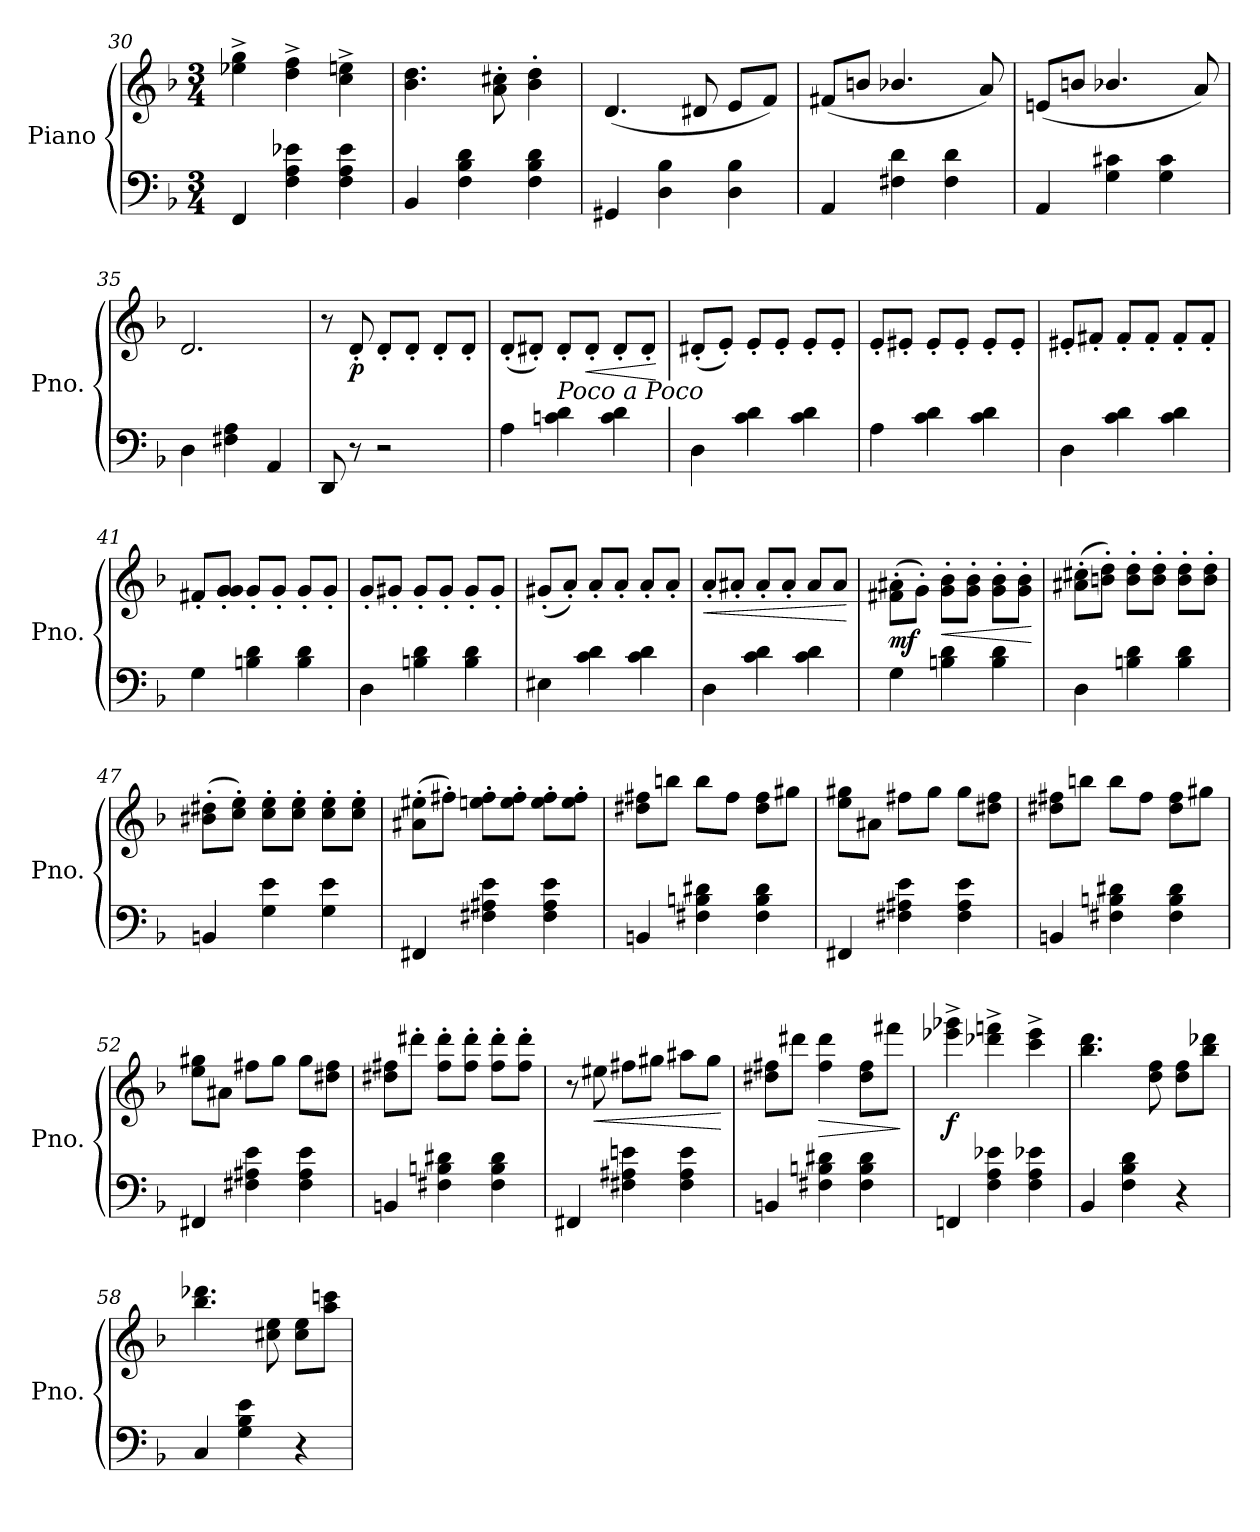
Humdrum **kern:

**kern	**kern	**dynam
*part1	*part1	*part1
*staff2	*staff1	*staff1/2
*I"Piano	*	*
*I'Pno.	*	*
!!LO:LB:g=z
*clefF4	*clefG2	*
*k[b-]	*k[b-]	*
*M3/4	*M3/4	*
=30	=30	=30
4FF/	4ee-X\^ 4gg\^	.
4F\ 4A\ 4e-X\	4dd\^ 4ff\^	.
4F\ 4A\ 4e-\	4cc\^ 4een\^	.
=31	=31	=31
4BB-/	4.b-\ 4.dd\	.
4F\ 4B-\ 4d\	.	.
.	8a\' 8cc#X\'	.
4F\ 4B-\ 4d\	4b-\' 4dd\'	.
=32	=32	=32
4GG#X/	(4.d/	.
4D\ 4B-\	.	.
.	8d#X/	.
4D\ 4B-\	8e/L	.
.	8f/J)	.
=33	=33	=33
4AA/	(8f#X/L	.
.	8bn/J	.
4F#X\ 4d\	4.b-X/	.
4F#\ 4d\	.	.
.	8a/)	.
=34	=34	=34
4AA/	(8en/L	.
.	8bn/J	.
4G\ 4c#X\	4.b-X/	.
4G\ 4c#\	.	.
.	8a/)	.
=35	=35	=35
4D\	2.d/	.
4F#X\ 4A\	.	.
4AA/	.	.
=36	=36	=36
8DD/	8r	.
!	!	!LO:DY:b
8r	8d'/	p
2r	8d'/L	.
.	8d'/J	.
.	8d'/L	.
.	8d'/J	.
!!LO:PB:g=z
=37	=37	=37
4A\	(8d'/L	.
.	8d#X'/J)	.
!LO:TX:a:i:t=Poco a Poco	!	!
4cn\ 4d\	8d#'/L	.
!	!	!LO:HP:b
.	8d#'/J	<
4c\ 4d\	8d#'/L	.
.	8d#'/J	.
.	.	[
=38	=38	=38
4D\	(8d#X'/L	.
.	8e'/J)	.
4c\ 4d\	8e'/L	.
.	8e'/J	.
4c\ 4d\	8e'/L	.
.	8e'/J	.
=39	=39	=39
4A\	8e'/L	.
.	8e#X'/J	.
4c\ 4d\	8e#'/L	.
.	8e#'/J	.
4c\ 4d\	8e#'/L	.
.	8e#'/J	.
=40	=40	=40
4D\	8e#X'/L	.
.	8f#X'/J	.
4c\ 4d\	8f#'/L	.
.	8f#'/J	.
4c\ 4d\	8f#'/L	.
.	8f#'/J	.
=41	=41	=41
4G\	8f#X'/L	.
.	8g/' 8g/' 8g/'J	.
4Bn\ 4d\	8g'/L	.
.	8g'/J	.
4B\ 4d\	8g'/L	.
.	8g'/J	.
=42	=42	=42
4D\	8g'/L	.
.	8g#X'/J	.
4Bn\ 4d\	8g#'/L	.
.	8g#'/J	.
4B\ 4d\	8g#'/L	.
.	8g#'/J	.
!!LO:LB:g=z
=43	=43	=43
4E#X\	(8g#X'/L	.
.	8a'/J)	.
4c\ 4d\	8a'/L	.
.	8a'/J	.
4c\ 4d\	8a'/L	.
.	8a'/J	.
=44	=44	=44
!	!	!LO:HP:b
4D\	8a'/L	<
.	8a#X'/J	.
4c\ 4d\	8a#'/L	.
.	8a#'/J	.
4c\ 4d\	8a#/L	.
.	8a#/J	.
.	.	[
=45	=45	=45
!	!	!LO:DY:b
4G\	(8f#X\' 8a#X\'L	mf
.	8g\' 8bn\yy'J)	.
!	!	!LO:HP:b
4Bn\ 4d\	8g\' 8b\'L	<
.	8g\' 8b\'J	.
4B\ 4d\	8g\' 8b\'L	.
.	8g\' 8b\'J	.
.	.	[
=46	=46	=46
4D\	(8a#X\' 8cc#X\'L	.
.	8bn\' 8dd\'J)	.
4Bn\ 4d\	8b\' 8dd\'L	.
.	8b\' 8dd\'J	.
4B\ 4d\	8b\' 8dd\'L	.
.	8b\' 8dd\'J	.
=47	=47	=47
4BBn/	(8b#X\' 8dd#X\'L	.
.	8cc\' 8ee\'J)	.
4G\ 4e\	8cc\' 8ee\'L	.
.	8cc\' 8ee\'J	.
4G\ 4e\	8cc\' 8ee\'L	.
.	8cc\' 8ee\'J	.
!!LO:LB:g=z
=48	=48	=48
4FF#X/	(8a#X\' 8ee#X\'L	.
.	8ff#X'\J)	.
4F#X\ 4A#X\ 4e\	8een\' 8ff#\'L	.
.	8ee\' 8ff#\'J	.
4F#\ 4A#\ 4e\	8ee\' 8ff#\'L	.
.	8ee\' 8ff#\'J	.
=49	=49	=49
4BBn/	8dd#X\ 8ff#X\L	.
.	8bbn\J	.
4F#X\ 4Bn\ 4d#X\	8bb\L	.
.	8ff#\J	.
4F#\ 4B\ 4d#\	8dd#\ 8ff#\L	.
.	8gg#X\J	.
=50	=50	=50
4FF#X/	8ee\ 8gg#X\L	.
.	8a#X\J	.
4F#X\ 4A#X\ 4e\	8ff#X\L	.
.	8gg#\J	.
4F#\ 4A#\ 4e\	8gg#\L	.
.	8dd#X\ 8ff#\J	.
=51	=51	=51
4BBn/	8dd#X\ 8ff#X\L	.
.	8bbn\J	.
4F#X\ 4Bn\ 4d#X\	8bb\L	.
.	8ff#\J	.
4F#\ 4B\ 4d#\	8dd#\ 8ff#\L	.
.	8gg#X\J	.
!!LO:LB:g=z
=52	=52	=52
4FF#X/	8ee\ 8gg#X\L	.
.	8a#X\J	.
4F#X\ 4A#X\ 4e\	8ff#X\L	.
.	8gg#\J	.
4F#\ 4A#\ 4e\	8gg#\L	.
.	8dd#X\ 8ff#\J	.
=53	=53	=53
4BBn/	8dd#X\ 8ff#X\L	.
.	8ddd#X'\J	.
4F#X\ 4Bn\ 4d#X\	8ff#\' 8ddd#\'L	.
.	8ff#\' 8ddd#\'J	.
4F#\ 4B\ 4d#\	8ff#\' 8ddd#\'L	.
.	8ff#\' 8ddd#\'J	.
=54	=54	=54
4FF#X/	8r	.
!	!	!LO:HP:b
.	8ee#X\	<
4F#X\ 4A#X\ 4en\	8ff#X\L	.
.	8gg#X\J	.
4F#\ 4A#\ 4e\	8aa#X\L	.
.	8gg#\J	.
.	.	[
=55	=55	=55
4BBn/	8dd#X\ 8ff#X\L	.
.	8ddd#X\J	.
!	!	!LO:HP:b
4F#X\ 4Bn\ 4d#X\	4ff#\ 4ddd#\	>
4F#\ 4B\ 4d#\	8dd#\ 8ff#\L	.
.	8fff#X\J	.
.	.	]
!!LO:LB:g=z
=56	=56	=56
!	!	!LO:DY:b
4FFn/	4eee-X\^ 4ggg-X\^	f
4F\ 4A\ 4e-X\	4ddd-X\^ 4fffn\^	.
4F\ 4A\ 4e-X\	4ccc\^ 4eee-\^	.
=57	=57	=57
4BB-/	4.bb-\ 4.ddd\	.
4F\ 4B-\ 4d\	.	.
.	8dd\ 8ff\	.
4r	8dd\ 8ff\L	.
.	8bb-\ 8ddd-X\J	.
=58	=58	=58
4C/	4.bb-\ 4.ddd-X\	.
4G\ 4B-\ 4e\	.	.
.	8cc#X\ 8ee\	.
4r	8cc#\ 8ee\L	.
.	8aa\ 8cccn\J	.
=	=	=
*-	*-	*-
